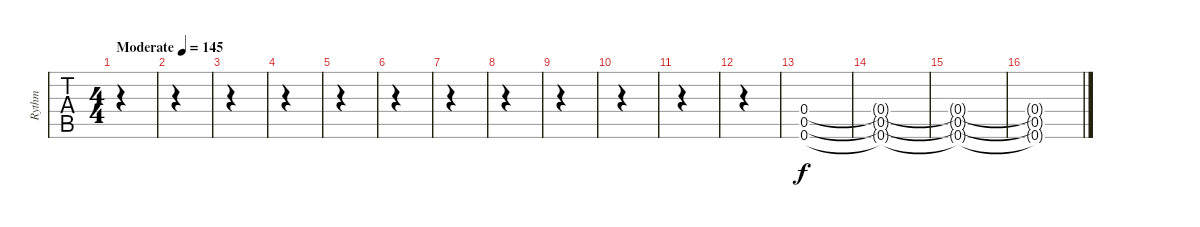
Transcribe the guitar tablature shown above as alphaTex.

\track ("Rythm" "Rythm") {instrument distortionguitar}
\staff {tabs}
\tuning (D4 A3 F3 C3 G2 C2) {hide}
\ts (4 4)
\tempo (145 "Moderate")
\clef g2
\ks c
|
|
|
|
|
|
|
|
|
|
|
|
(0.4 0.5 0.6).1 |
(0.4{t} 0.5{t} 0.6{t}).1 |
(0.4{t} 0.5{t} 0.6{t}).1 |
(0.4{t} 0.5{t} 0.6{t}).1
